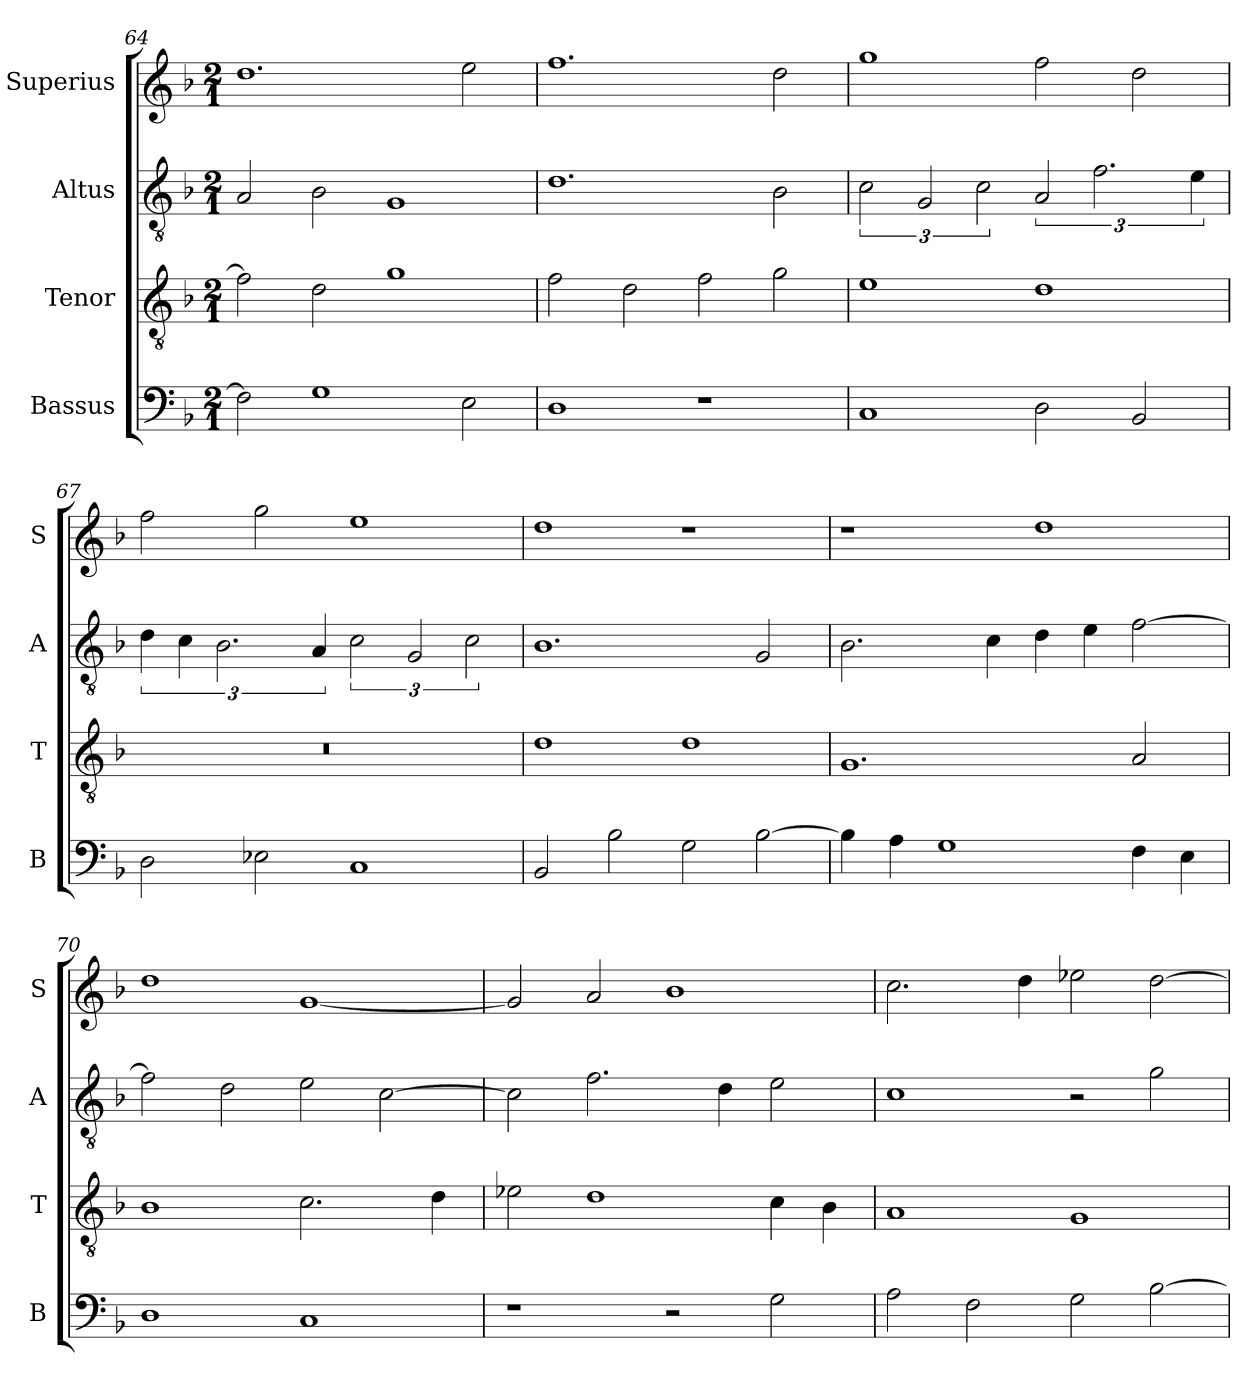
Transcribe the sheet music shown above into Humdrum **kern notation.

**kern	**kern	**kern	**kern
*part4	*part3	*part2	*part1
*staff4	*staff3	*staff2	*staff1
*I"Bassus	*I"Tenor	*I"Altus	*I"Superius
*I'B	*I'T	*I'A	*I'S
*clefF4	*clefGv2	*clefGv2	*clefG2
*k[b-]	*k[b-]	*k[b-]	*k[b-]
*M2/1	*M2/1	*M2/1	*M2/1
=64	=64	=64	=64
2F\]	2f\]	2A/	1.dd
1G	2d\	2B-\	.
.	1g	1G	.
2E\	.	.	2ee\
=65	=65	=65	=65
1D	2f\	1.d	1.ff
.	2d\	.	.
1r	2f\	.	.
.	2g\	2B-\	2dd\
=66	=66	=66	=66
1C	1e	3c\	1gg
.	.	3G/	.
.	.	3c\	.
2D\	1d	3A/	2ff\
.	.	3.f\	.
2BB-/	.	.	2dd\
.	.	6e\	.
=67	=67	=67	=67
2D\	0r	6d\	2ff\
.	.	6c\	.
.	.	3.B-\	.
2E-X\	.	.	2gg\
.	.	6A/	.
1C	.	3c\	1ee
.	.	3G/	.
.	.	3c\	.
=68	=68	=68	=68
2BB-/	1d	1.B-	1dd
2B-\	.	.	.
2G\	1d	.	1r
[2B-\	.	2G/	.
=69	=69	=69	=69
4B-\]	1.G	2.B-\	1r
4A\	.	.	.
1G	.	.	.
.	.	4c\	.
.	.	4d\	1dd
.	.	4e\	.
4F\	2A/	[2f\	.
4E\	.	.	.
=70	=70	=70	=70
1D	1B-	2f\]	1dd
.	.	2d\	.
1C	2.c\	2e\	[1g
.	.	[2c\	.
.	4d\	.	.
=71	=71	=71	=71
1r	2e-X\	2c\]	2g/]
.	1d	2.f\	2a/
2r	.	.	1b-
.	.	4d\	.
2G\	4c\	2e\	.
.	4B-\	.	.
=72	=72	=72	=72
2A\	1A	1c	2.cc\
2F\	.	.	.
.	.	.	4dd\
2G\	1G	2r	2ee-X\
[2B-\	.	2g\	[2dd\
=	=	=	=
*-	*-	*-	*-
